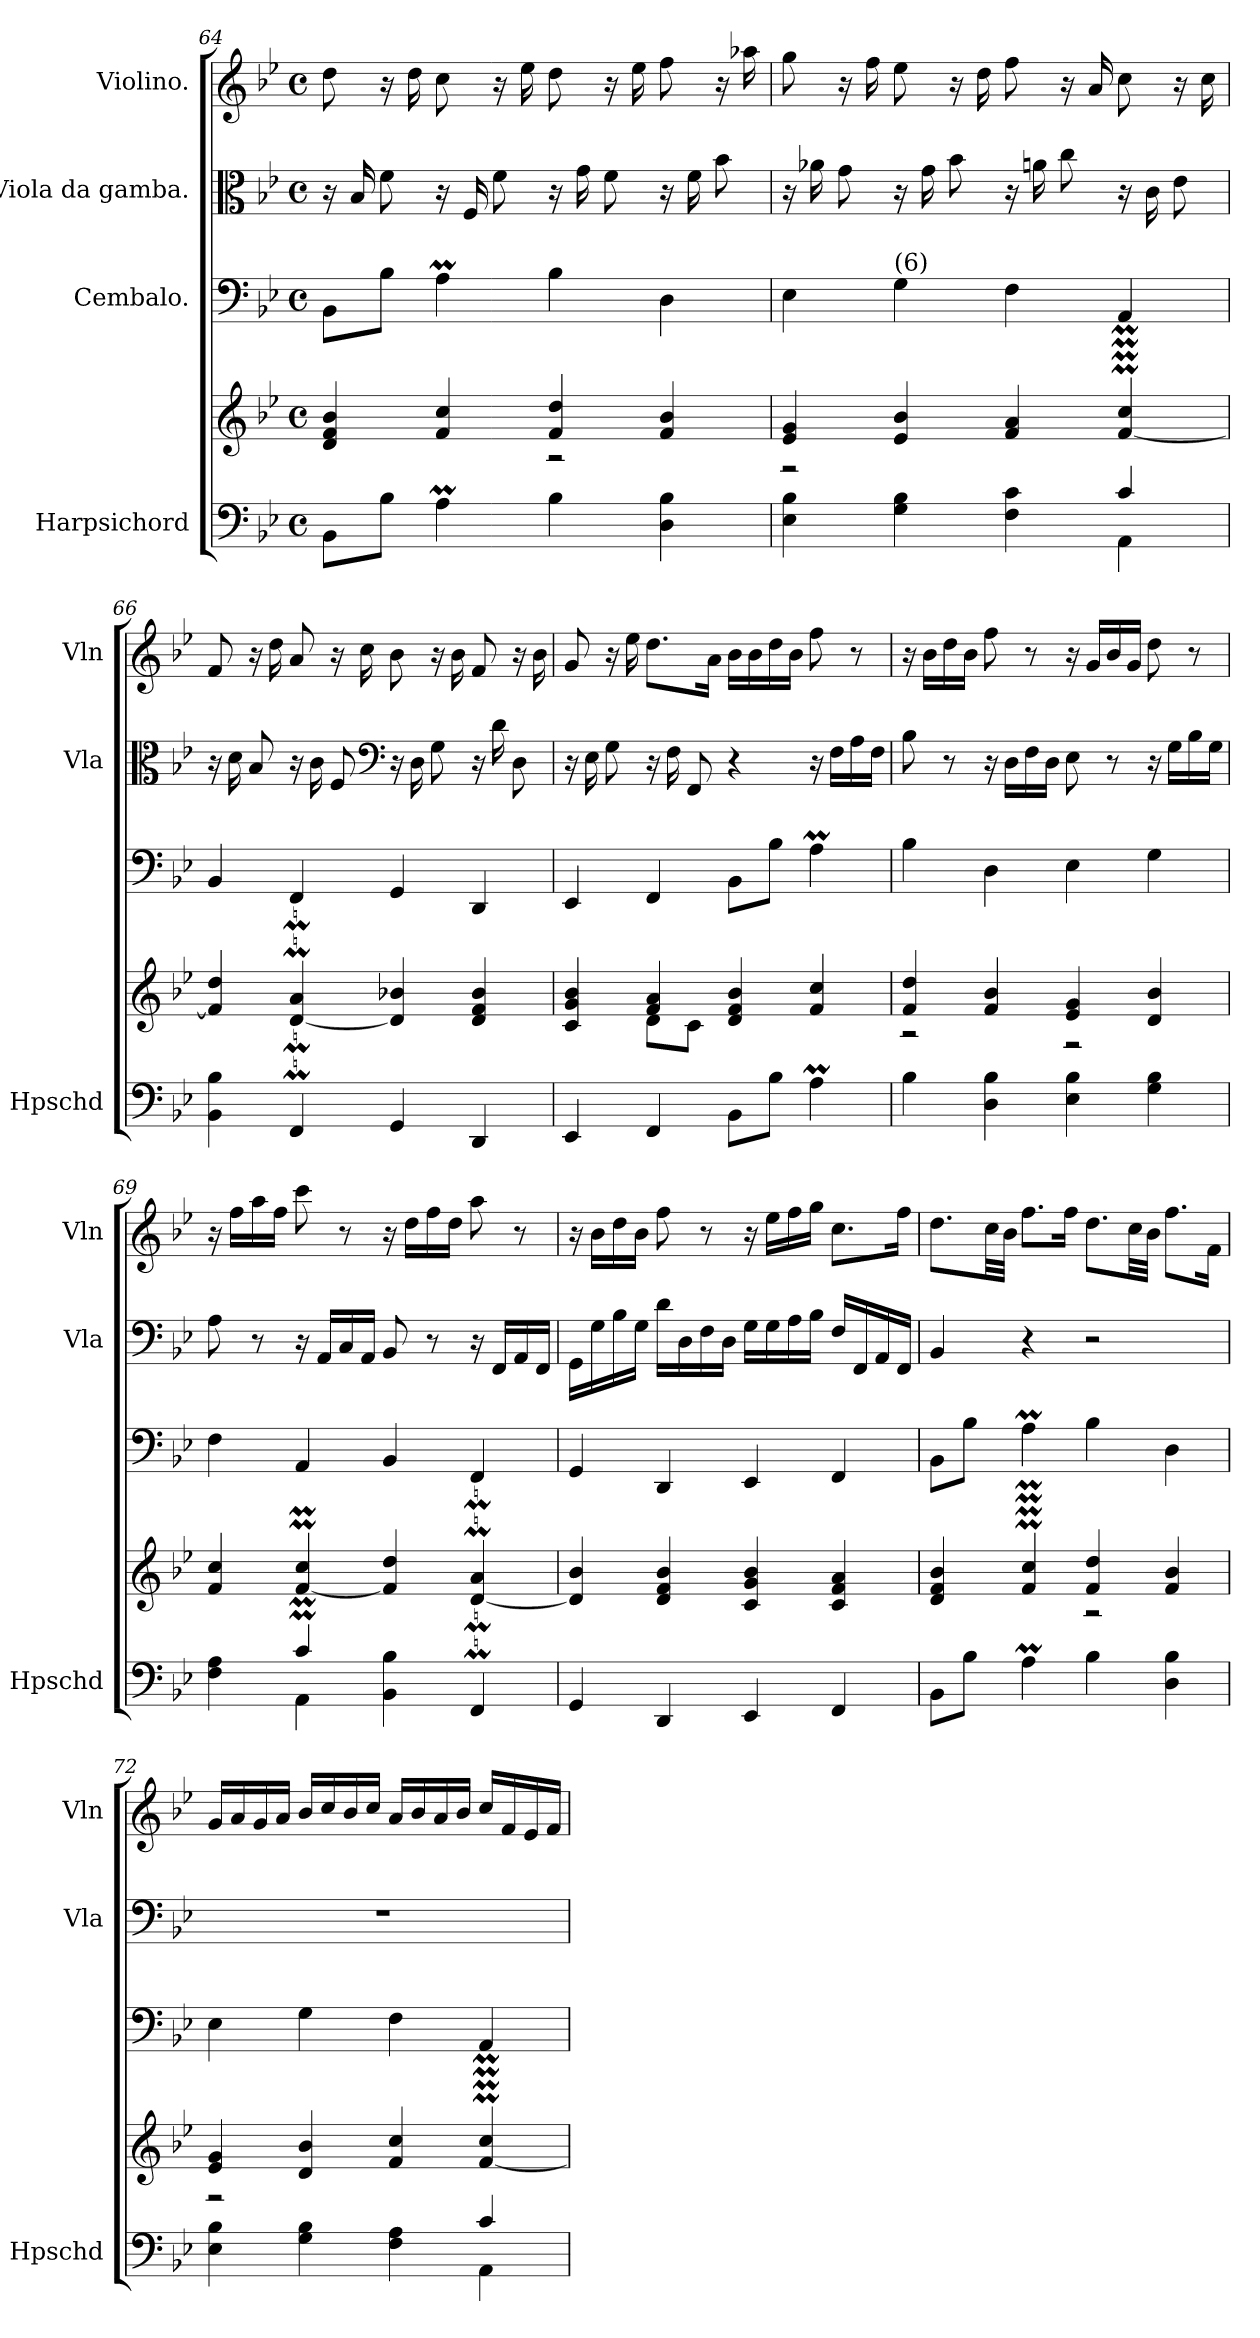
**kern	**kern	**kern	**kern	**kern
*part4	*part4	*part3	*part2	*part1
*staff5	*staff4	*staff3	*staff2	*staff1
*I"Harpsichord	*	*I"Cembalo.	*I"Viola da gamba.	*I"Violino.
*I'Hpschd	*	*	*I'Vla	*I'Vln
*clefF4	*clefG2	*clefF4	*clefC3	*clefG2
*k[b-e-]	*k[b-e-]	*k[b-e-]	*k[b-e-]	*k[b-e-]
*M4/4	*M4/4	*M4/4	*M4/4	*M4/4
*met(c)	*met(c)	*met(c)	*met(c)	*met(c)
=64	=64	=64	=64	=64
*	*^	*	*	*
8BB-\L	4d/ 4f/ 4b-/	2ryy	8BB-\L	16r	8dd\
.	.	.	.	16B-/	.
8B-\J	.	.	8B-\J	8f\	16r
.	.	.	.	.	16dd\
4Am\	4f/ 4cc/	.	4Am\	16r	8cc\
.	.	.	.	16F/	.
.	.	.	.	8f\	16r
.	.	.	.	.	16ee-\
4B-\	4f/ 4dd/	2r	4B-\	16r	8dd\
.	.	.	.	16g\	.
.	.	.	.	8f\	16r
.	.	.	.	.	16ee-\
4D\ 4B-\	4f/ 4b-/	.	4D\	16r	8ff\
.	.	.	.	16f\	.
.	.	.	.	8b-\	16r
.	.	.	.	.	16aa-X\
!!LO:PB:g=z
=65	=65	=65	=65	=65	=65
*^	*	*	*	*	*
4E-\ 4B-\	2.ryy	4e-/ 4g/	2r	4E-\	16r	8gg\
.	.	.	.	.	16a-X\	.
.	.	.	.	.	8g\	16r
.	.	.	.	.	.	16ff\
!	!	!	!	!LO:TX:a:t=(6)	!	!
4G\ 4B-\	.	4e-/ 4b-/	.	4G\	16r	8ee-\
.	.	.	.	.	16g\	.
.	.	.	.	.	8b-\	16r
.	.	.	.	.	.	16dd\
4F\ 4c\	.	4f/ 4a/	2ryy	4F\	16r	8ff\
.	.	.	.	.	16an\	.
.	.	.	.	.	8cc\	16r
.	.	.	.	.	.	16a/
4c/	4AA\	[4f/M 4cc/M	.	4AA/	16r	8cc\
.	.	.	.	.	16c\	.
.	.	.	.	.	8e-\	16r
.	.	.	.	.	.	16cc\
*v	*v	*	*	*	*	*
*	*v	*v	*	*	*
=66	=66	=66	=66	=66
4BB-\ 4B-\	4f/] 4dd/	4BB-/	16r	8f/
.	.	.	16d\	.
.	.	.	8B-/	16r
.	.	.	.	16dd\
4FF/	[4d/M 4a/M	4FF/	16r	8a/
.	.	.	16c\	.
.	.	.	8F/	16r
.	.	.	.	16cc\
*	*	*	*clefF4	*
4GG/	4d/] 4b-/	4GG/	16r	8b-\
.	.	.	16D\	.
.	.	.	8G\	16r
.	.	.	.	16b-\
4DD/	4d/ 4f/ 4b-/	4DD/	16r	8f/
.	.	.	16d\	.
.	.	.	8D\	16r
.	.	.	.	16b-\
=67	=67	=67	=67	=67
*	*^	*	*	*
4EE-/	4c/ 4g/ 4b-/	4ryy	4EE-/	16r	8g/
.	.	.	.	16E-\	.
.	.	.	.	8G\	16r
.	.	.	.	.	16ee-\
4FF/	4f/ 4a/	8d\L	4FF/	16r	8.dd\L
.	.	.	.	16F\	.
.	.	8c\J	.	8FF/	.
.	.	.	.	.	16a\Jk
8BB-\L	4d/ 4f/ 4b-/	2ryy	8BB-\L	4r	16b-\LL
.	.	.	.	.	16b-\
8B-\J	.	.	8B-\J	.	16dd\
.	.	.	.	.	16b-\JJ
4Am\	4f/ 4cc/	.	4Am\	16r	8ff\
.	.	.	.	16F\LL	.
.	.	.	.	16A\	8r
.	.	.	.	16F\JJ	.
=68	=68	=68	=68	=68	=68
4B-\	4f/ 4dd/	2r	4B-\	8B-\	16r
.	.	.	.	.	16b-\LL
.	.	.	.	8r	16dd\
.	.	.	.	.	16b-\JJ
4D\ 4B-\	4f/ 4b-/	.	4D\	16r	8ff\
.	.	.	.	16D\LL	.
.	.	.	.	16F\	8r
.	.	.	.	16D\JJ	.
4E-\ 4B-\	4e-/ 4g/	2r	4E-\	8E-\	16r
.	.	.	.	.	16g/LL
.	.	.	.	8r	16b-/
.	.	.	.	.	16g/JJ
4G\ 4B-\	4d/ 4b-/	.	4G\	16r	8dd\
.	.	.	.	16G\LL	.
.	.	.	.	16B-\	8r
.	.	.	.	16G\JJ	.
*	*v	*v	*	*	*
!!LO:LB:g=z
=69	=69	=69	=69	=69
*^	*	*	*	*
4F\ 4A\	4ryy	4f/ 4cc/	4F\	8A\	16r
.	.	.	.	.	16ff\LL
.	.	.	.	8r	16aa\
.	.	.	.	.	16ff\JJ
4c/	4AA\	[4f/M 4cc/M	4AA/	16r	8ccc\
.	.	.	.	16AA/LL	.
.	.	.	.	16C/	8r
.	.	.	.	16AA/JJ	.
4BB-\ 4B-\	2ryy	4f/] 4dd/	4BB-/	8BB-/	16r
.	.	.	.	.	16dd\LL
.	.	.	.	8r	16ff\
.	.	.	.	.	16dd\JJ
4FF/	.	[4d/M 4a/M	4FF/	16r	8aa\
.	.	.	.	16FF/LL	.
.	.	.	.	16AA/	8r
.	.	.	.	16FF/JJ	.
*v	*v	*	*	*	*
=70	=70	=70	=70	=70
4GG/	4d/] 4b-/	4GG/	16GG\LL	16r
.	.	.	16G\	16b-\LL
.	.	.	16B-\	16dd\
.	.	.	16G\JJ	16b-\JJ
4DD/	4d/ 4f/ 4b-/	4DD/	16d\LL	8ff\
.	.	.	16D\	.
.	.	.	16F\	8r
.	.	.	16D\JJ	.
4EE-/	4c/ 4g/ 4b-/	4EE-/	16G\LL	16r
.	.	.	16G\	16ee-\LL
.	.	.	16A\	16ff\
.	.	.	16B-\JJ	16gg\JJ
4FF/	4c/ 4f/ 4a/	4FF/	16F/LL	8.cc\L
.	.	.	16FF/	.
.	.	.	16AA/	.
.	.	.	16FF/JJ	16ff\Jk
=71	=71	=71	=71	=71
*	*^	*	*	*
8BB-\L	4d/ 4f/ 4b-/	2ryy	8BB-\L	4BB-/	8.dd\L
8B-\J	.	.	8B-\J	.	.
.	.	.	.	.	32cc\LL
.	.	.	.	.	32b-\JJJ
4Am\	4f/M 4cc/M	.	4Am\	4r	8.ff\L
.	.	.	.	.	16ff\Jk
4B-\	4f/ 4dd/	2r	4B-\	2r	8.dd\L
.	.	.	.	.	32cc\LL
.	.	.	.	.	32b-\JJJ
4D\ 4B-\	4f/ 4b-/	.	4D\	.	8.ff\L
.	.	.	.	.	16f\Jk
=72	=72	=72	=72	=72	=72
*^	*	*	*	*	*
4E-\ 4B-\	2.ryy	4e-/ 4g/	2r	4E-\	1r	16g/LL
.	.	.	.	.	.	16a/
.	.	.	.	.	.	16g/
.	.	.	.	.	.	16a/JJ
4G\ 4B-\	.	4d/ 4b-/	.	4G\	.	16b-/LL
.	.	.	.	.	.	16cc/
.	.	.	.	.	.	16b-/
.	.	.	.	.	.	16cc/JJ
4F\ 4A\	.	4f/ 4cc/	2ryy	4F\	.	16a/LL
.	.	.	.	.	.	16b-/
.	.	.	.	.	.	16a/
.	.	.	.	.	.	16b-/JJ
4c/	4AA\	[4f/M 4cc/M	.	4AA/	.	16cc/LL
.	.	.	.	.	.	16f/
.	.	.	.	.	.	16e-/
.	.	.	.	.	.	16f/JJ
*v	*v	*	*	*	*	*
*	*v	*v	*	*	*
=	=	=	=	=
*-	*-	*-	*-	*-
